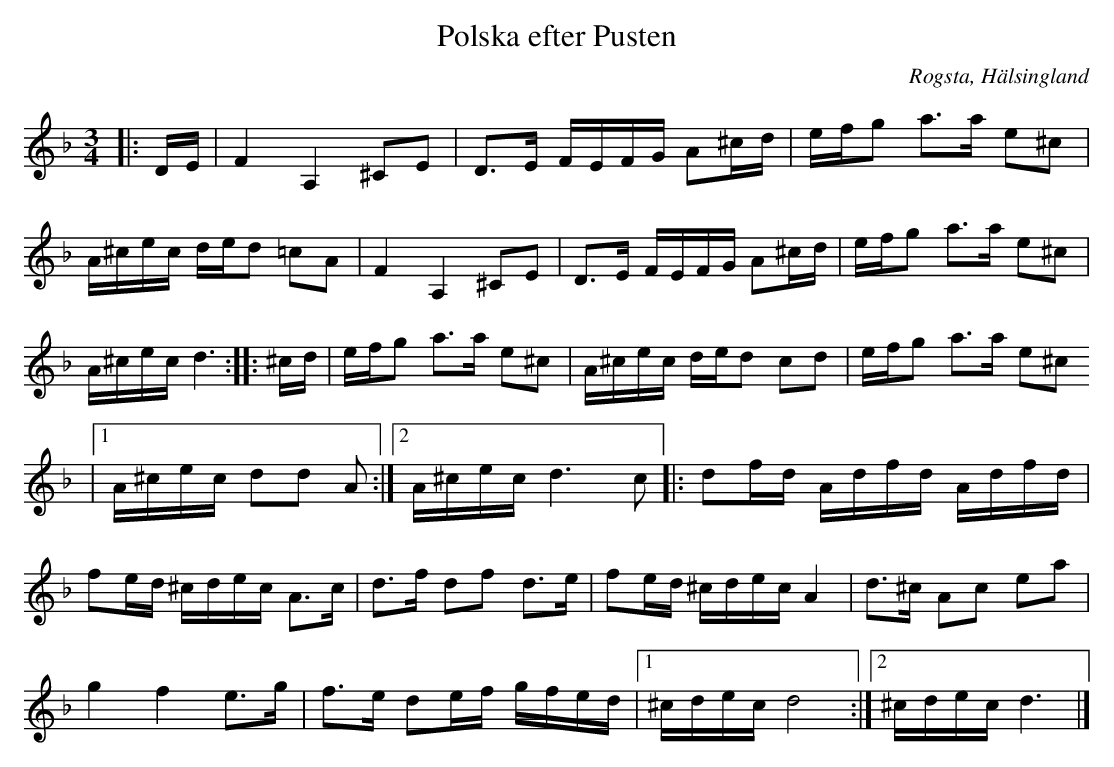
X:1
T:Polska efter Pusten
O:Rogsta, Hälsingland
M:3/4
L:1/8
K:Dm
|:D/E/ | F2 A,2 ^CE | D>E F/E/F/G/ A^c/d/ | e/f/g a>a e^c |
A/^c/e/c/ d/e/d =cA | F2 A,2 ^CE | D>E F/E/F/G/ A^c/d/ | e/f/g a>a e^c |
A/^c/e/c/ d3 :: ^c/d/ | e/f/g a>a e^c | A/^c/e/c/ d/e/d cd | e/f/g a>a e^c
|1 A/^c/e/c/ dd A :|2 A/^c/e/c/ d3 c |: df/d/ A/d/f/d/ A/d/f/d/ |
fe/d/ ^c/d/e/c/ A>c | d>f df d>e | fe/d/ ^c/d/e/c/ A2 | d>^c Ac ea |
g2 f2 e>g | f>e de/f/ g/f/e/d/ |1 ^c/d/e/c/ d4 :|2 ^c/d/e/c/ d3 |]
